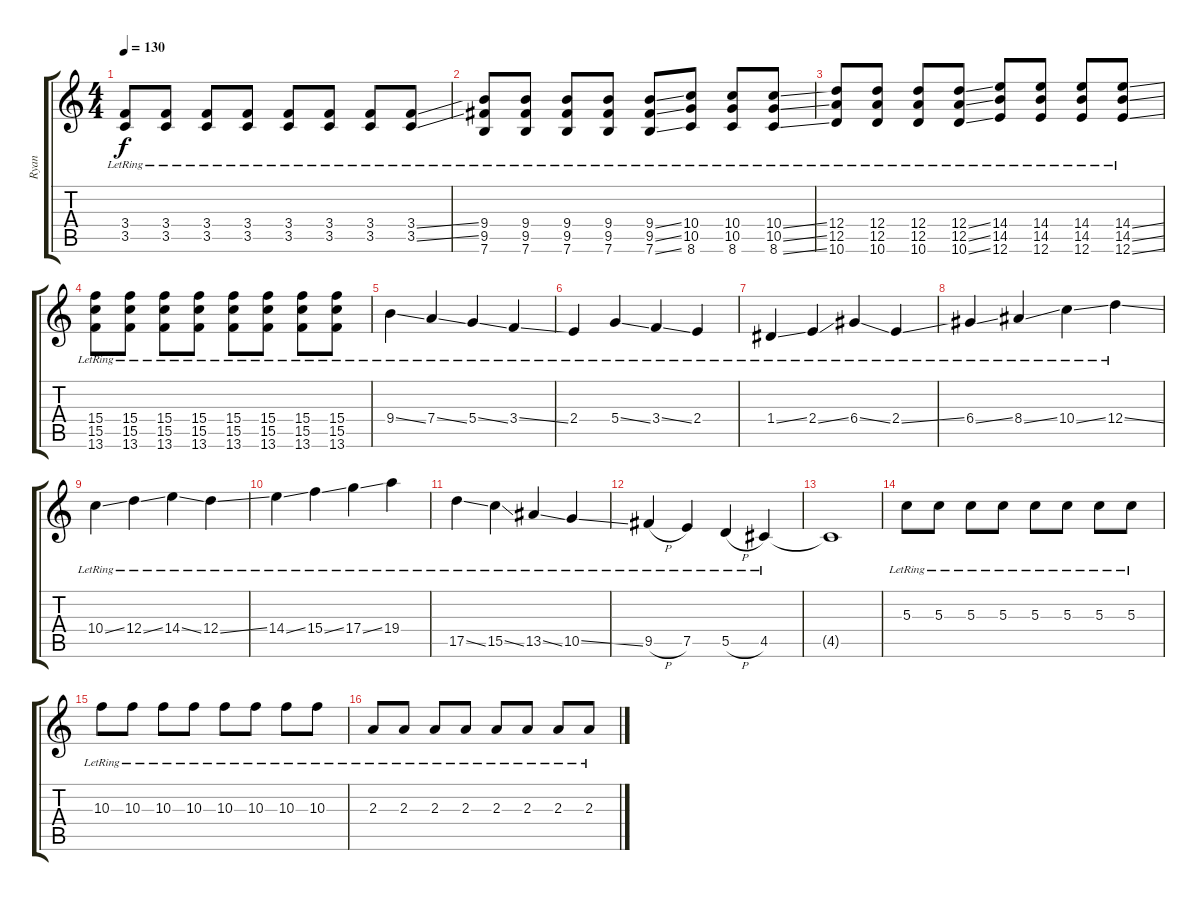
\track ("Ryan" "Ryan") {instrument acousticguitarnylon}
\staff {score tabs}
\tuning (E4 B3 G3 D3 A2 E2) {hide}
\ts (4 4)
\tempo 130
\clef g2
\ks c
(3.4{lr} 3.5{lr}).8{dy f volume 14} (3.4{lr} 3.5{lr}).8 (3.4{lr} 3.5{lr}).8 (3.4{lr} 3.5{lr}).8 (3.4{lr} 3.5{lr}).8 (3.4{lr} 3.5{lr}).8 (3.4{lr} 3.5{lr}).8 (3.4{ss lr} 3.5{ss lr}).8 |
(9.4{lr} 9.5{lr} 7.6{lr}).8 (9.4{lr} 9.5{lr} 7.6{lr}).8 (9.4{lr} 9.5{lr} 7.6{lr}).8 (9.4{lr} 9.5{lr} 7.6{lr}).8 (9.4{ss lr} 9.5{ss lr} 7.6{ss lr}).8 (10.4{lr} 10.5{lr} 8.6{lr}).8 (10.4{lr} 10.5{lr} 8.6{lr}).8 (10.4{ss lr} 10.5{ss lr} 8.6{ss lr}).8 |
(12.4{lr} 12.5{lr} 10.6{lr}).8 (12.4{lr} 12.5{lr} 10.6{lr}).8 (12.4{lr} 12.5{lr} 10.6{lr}).8 (12.4{ss lr} 12.5{ss lr} 10.6{ss lr}).8 (14.4{lr} 14.5{lr} 12.6{lr}).8 (14.4{lr} 14.5{lr} 12.6{lr}).8 (14.4{lr} 14.5{lr} 12.6{lr}).8 (14.4{ss lr} 14.5{ss lr} 12.6{ss lr}).8 |
(15.4{lr} 15.5{lr} 13.6{lr}).8 (15.4{lr} 15.5{lr} 13.6{lr}).8 (15.4{lr} 15.5{lr} 13.6{lr}).8 (15.4{lr} 15.5{lr} 13.6{lr}).8 (15.4{lr} 15.5{lr} 13.6{lr}).8 (15.4{lr} 15.5{lr} 13.6{lr}).8 (15.4{lr} 15.5{lr} 13.6{lr}).8 (15.4{lr} 15.5{lr} 13.6{lr}).8 |
9.4{ss lr}.4{volume 16} 7.4{ss lr}.4 5.4{ss lr}.4 3.4{ss lr}.4 |
2.4{lr}.4 5.4{ss lr}.4 3.4{ss lr}.4 2.4{lr}.4 |
1.4{ss lr}.4 2.4{ss lr}.4 6.4{ss lr}.4 2.4{ss lr}.4 |
6.4{ss lr}.4 8.4{ss lr}.4 10.4{ss lr}.4 12.4{ss lr}.4 |
10.4{ss lr}.4 12.4{ss lr}.4 14.4{ss lr}.4 12.4{ss lr}.4 |
14.4{ss lr}.4 15.4{ss lr}.4 17.4{ss lr}.4 19.4{lr}.4 |
17.5{ss lr}.4 15.5{ss lr}.4 13.5{ss lr}.4 10.5{ss lr}.4 |
9.5{h lr}.4 7.5{lr}.4 5.5{h lr}.4 4.5{lr}.4 |
4.5{t}.1 |
5.3{lr}.8 5.3{lr}.8 5.3{lr}.8 5.3{lr}.8 5.3{lr}.8 5.3{lr}.8 5.3{lr}.8 5.3{lr}.8 |
10.3{lr}.8 10.3{lr}.8 10.3{lr}.8 10.3{lr}.8 10.3{lr}.8 10.3{lr}.8 10.3{lr}.8 10.3{lr}.8 |
2.3{lr}.8 2.3{lr}.8 2.3{lr}.8 2.3{lr}.8 2.3{lr}.8 2.3{lr}.8 2.3{lr}.8 2.3{lr}.8
